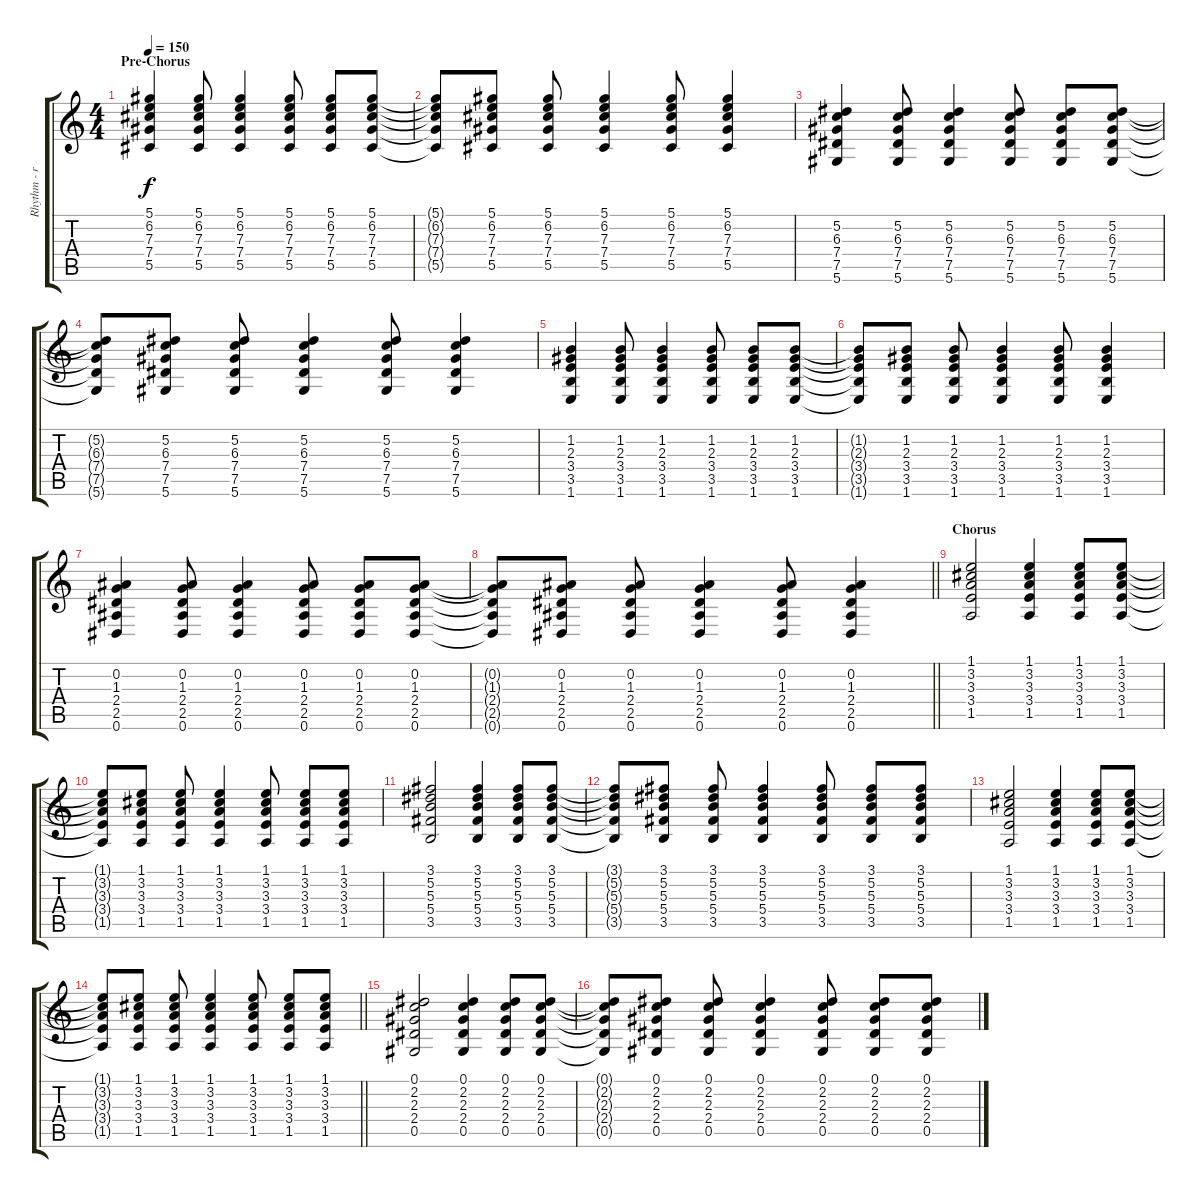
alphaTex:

\track ("Rhythm - right" "Rhythm - r") {instrument acousticguitarsteel}
\staff {score tabs}
\tuning (Eb4 Bb3 Gb3 Db3 Ab2 Eb2) {hide}
\ts (4 4)
\section ("" "Pre-Chorus")
\tempo 150
\clef g2
\ks c
(5.1 6.2 7.3 7.4 5.5).4{dy f} (5.1 6.2 7.3 7.4 5.5).8 (5.1 6.2 7.3 7.4 5.5).4 (5.1 6.2 7.3 7.4 5.5).8 (5.1 6.2 7.3 7.4 5.5).8 (5.1 6.2 7.3 7.4 5.5).8 |
(5.1{t} 6.2{t} 7.3{t} 7.4{t} 5.5{t}).8 (5.1 6.2 7.3 7.4 5.5).8 (5.1 6.2 7.3 7.4 5.5).8 (5.1 6.2 7.3 7.4 5.5).4 (5.1 6.2 7.3 7.4 5.5).8 (5.1 6.2 7.3 7.4 5.5).4 |
(5.2 6.3 7.4 7.5 5.6).4 (5.2 6.3 7.4 7.5 5.6).8 (5.2 6.3 7.4 7.5 5.6).4 (5.2 6.3 7.4 7.5 5.6).8 (5.2 6.3 7.4 7.5 5.6).8 (5.2 6.3 7.4 7.5 5.6).8 |
(5.2{t} 6.3{t} 7.4{t} 7.5{t} 5.6{t}).8 (5.2 6.3 7.4 7.5 5.6).8 (5.2 6.3 7.4 7.5 5.6).8 (5.2 6.3 7.4 7.5 5.6).4 (5.2 6.3 7.4 7.5 5.6).8 (5.2 6.3 7.4 7.5 5.6).4 |
(1.2 2.3 3.4 3.5 1.6).4 (1.2 2.3 3.4 3.5 1.6).8 (1.2 2.3 3.4 3.5 1.6).4 (1.2 2.3 3.4 3.5 1.6).8 (1.2 2.3 3.4 3.5 1.6).8 (1.2 2.3 3.4 3.5 1.6).8 |
(1.2{t} 2.3{t} 3.4{t} 3.5{t} 1.6{t}).8 (1.2 2.3 3.4 3.5 1.6).8 (1.2 2.3 3.4 3.5 1.6).8 (1.2 2.3 3.4 3.5 1.6).4 (1.2 2.3 3.4 3.5 1.6).8 (1.2 2.3 3.4 3.5 1.6).4 |
(0.2 1.3 2.4 2.5 0.6).4 (0.2 1.3 2.4 2.5 0.6).8 (0.2 1.3 2.4 2.5 0.6).4 (0.2 1.3 2.4 2.5 0.6).8 (0.2 1.3 2.4 2.5 0.6).8 (0.2 1.3 2.4 2.5 0.6).8 |
\barLineRight lightlight
(0.2{t} 1.3{t} 2.4{t} 2.5{t} 0.6{t}).8 (0.2 1.3 2.4 2.5 0.6).8 (0.2 1.3 2.4 2.5 0.6).8 (0.2 1.3 2.4 2.5 0.6).4 (0.2 1.3 2.4 2.5 0.6).8 (0.2 1.3 2.4 2.5 0.6).4 |
\section ("" "Chorus")
(1.1 3.2 3.3 3.4 1.5).2{volume 5} (1.1 3.2 3.3 3.4 1.5).4 (1.1 3.2 3.3 3.4 1.5).8 (1.1 3.2 3.3 3.4 1.5).8 |
(1.1{t} 3.2{t} 3.3{t} 3.4{t} 1.5{t}).8 (1.1 3.2 3.3 3.4 1.5).8 (1.1 3.2 3.3 3.4 1.5).8 (1.1 3.2 3.3 3.4 1.5).4 (1.1 3.2 3.3 3.4 1.5).8 (1.1 3.2 3.3 3.4 1.5).8 (1.1 3.2 3.3 3.4 1.5).8 |
(3.1 5.2 5.3 5.4 3.5).2 (3.1 5.2 5.3 5.4 3.5).4 (3.1 5.2 5.3 5.4 3.5).8 (3.1 5.2 5.3 5.4 3.5).8 |
(3.1{t} 5.2{t} 5.3{t} 5.4{t} 3.5{t}).8 (3.1 5.2 5.3 5.4 3.5).8 (3.1 5.2 5.3 5.4 3.5).8 (3.1 5.2 5.3 5.4 3.5).4 (3.1 5.2 5.3 5.4 3.5).8 (3.1 5.2 5.3 5.4 3.5).8 (3.1 5.2 5.3 5.4 3.5).8 |
(1.1 3.2 3.3 3.4 1.5).2 (1.1 3.2 3.3 3.4 1.5).4 (1.1 3.2 3.3 3.4 1.5).8 (1.1 3.2 3.3 3.4 1.5).8 |
\barLineRight lightlight
(1.1{t} 3.2{t} 3.3{t} 3.4{t} 1.5{t}).8 (1.1 3.2 3.3 3.4 1.5).8 (1.1 3.2 3.3 3.4 1.5).8 (1.1 3.2 3.3 3.4 1.5).4 (1.1 3.2 3.3 3.4 1.5).8 (1.1 3.2 3.3 3.4 1.5).8 (1.1 3.2 3.3 3.4 1.5).8 |
(0.1 2.2 2.3 2.4 0.5).2 (0.1 2.2 2.3 2.4 0.5).4 (0.1 2.2 2.3 2.4 0.5).8 (0.1 2.2 2.3 2.4 0.5).8 |
(0.1{t} 2.2{t} 2.3{t} 2.4{t} 0.5{t}).8 (0.1 2.2 2.3 2.4 0.5).8 (0.1 2.2 2.3 2.4 0.5).8 (0.1 2.2 2.3 2.4 0.5).4 (0.1 2.2 2.3 2.4 0.5).8 (0.1 2.2 2.3 2.4 0.5).8 (0.1 2.2 2.3 2.4 0.5).8
